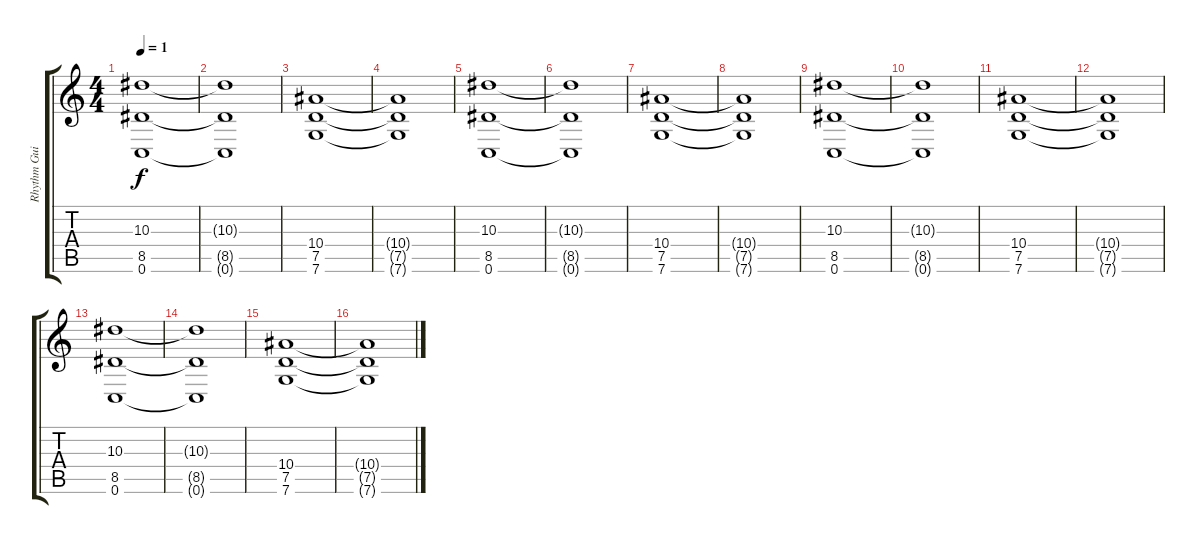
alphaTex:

\track ("Rhythm Guitar 1" "Rhythm Gui") {instrument overdrivenguitar}
\staff {score tabs}
\tuning (D4 A3 F3 C3 G2 C2) {hide}
\ts (4 4)
\tempo 1
\clef g2
\ks c
(10.3 8.5 0.6).1{dy f} |
(10.3{t} 8.5{t} 0.6{t}).1 |
(10.4 7.5 7.6).1 |
(10.4{t} 7.5{t} 7.6{t}).1 |
(10.3 8.5 0.6).1 |
(10.3{t} 8.5{t} 0.6{t}).1 |
(10.4 7.5 7.6).1 |
(10.4{t} 7.5{t} 7.6{t}).1 |
(10.3 8.5 0.6).1 |
(10.3{t} 8.5{t} 0.6{t}).1 |
(10.4 7.5 7.6).1 |
(10.4{t} 7.5{t} 7.6{t}).1 |
(10.3 8.5 0.6).1 |
(10.3{t} 8.5{t} 0.6{t}).1 |
(10.4 7.5 7.6).1 |
(10.4{t} 7.5{t} 7.6{t}).1
